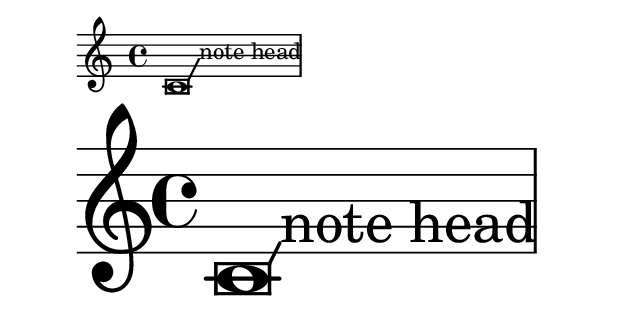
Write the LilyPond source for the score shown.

%% Generated by lilypond-book
%% Options: [exampleindent=10.16\mm,indent=0\mm,line-width=160\mm,paper-height=845.047\pt,paper-width=597.508\pt,papersize='(cons (* 597.508 pt) (* 845.047 pt))]
\include "lilypond-book-preamble.ly"


% ****************************************************************
% Start cut-&-pastable-section
% ****************************************************************

#(ly:set-option 'eps-box-padding 3.000000)



\paper {
  #(set-paper-size '(cons (* 597.508 pt) (* 845.047 pt)))
  indent = 0\mm
  line-width = 160\mm
  % offset the left padding, also add 1mm as lilypond creates cropped
  % images with a little space on the right
  line-width = #(- line-width (* mm  3.000000) (* mm 1))
}

\layout {
  
}




% ****************************************************************
% ly snippet:
% ****************************************************************
\sourcefilename "/lilypond-2.25.15/input/regression/balloon-staff-size.ly"
\sourcefileline 0
\version "2.23.6"

\header {
  texidoc = "The thickness of balloons scales with staff size."
}

\layout {
  \context {
    \Voice
    \consists Balloon_engraver
    % For visibility
    \override BalloonText.thickness = 2
  }
}

music = {
  \balloonGrobText NoteHead #'(1 . 2) "note head"
  c'1
}

#(set-default-paper-size "a7landscape")

\book {
  \score {
    \music
  }
  \score {
    \music
    \layout {
      #(layout-set-staff-size 50)
    }
  }
}



% ****************************************************************
% end ly snippet
% ****************************************************************
